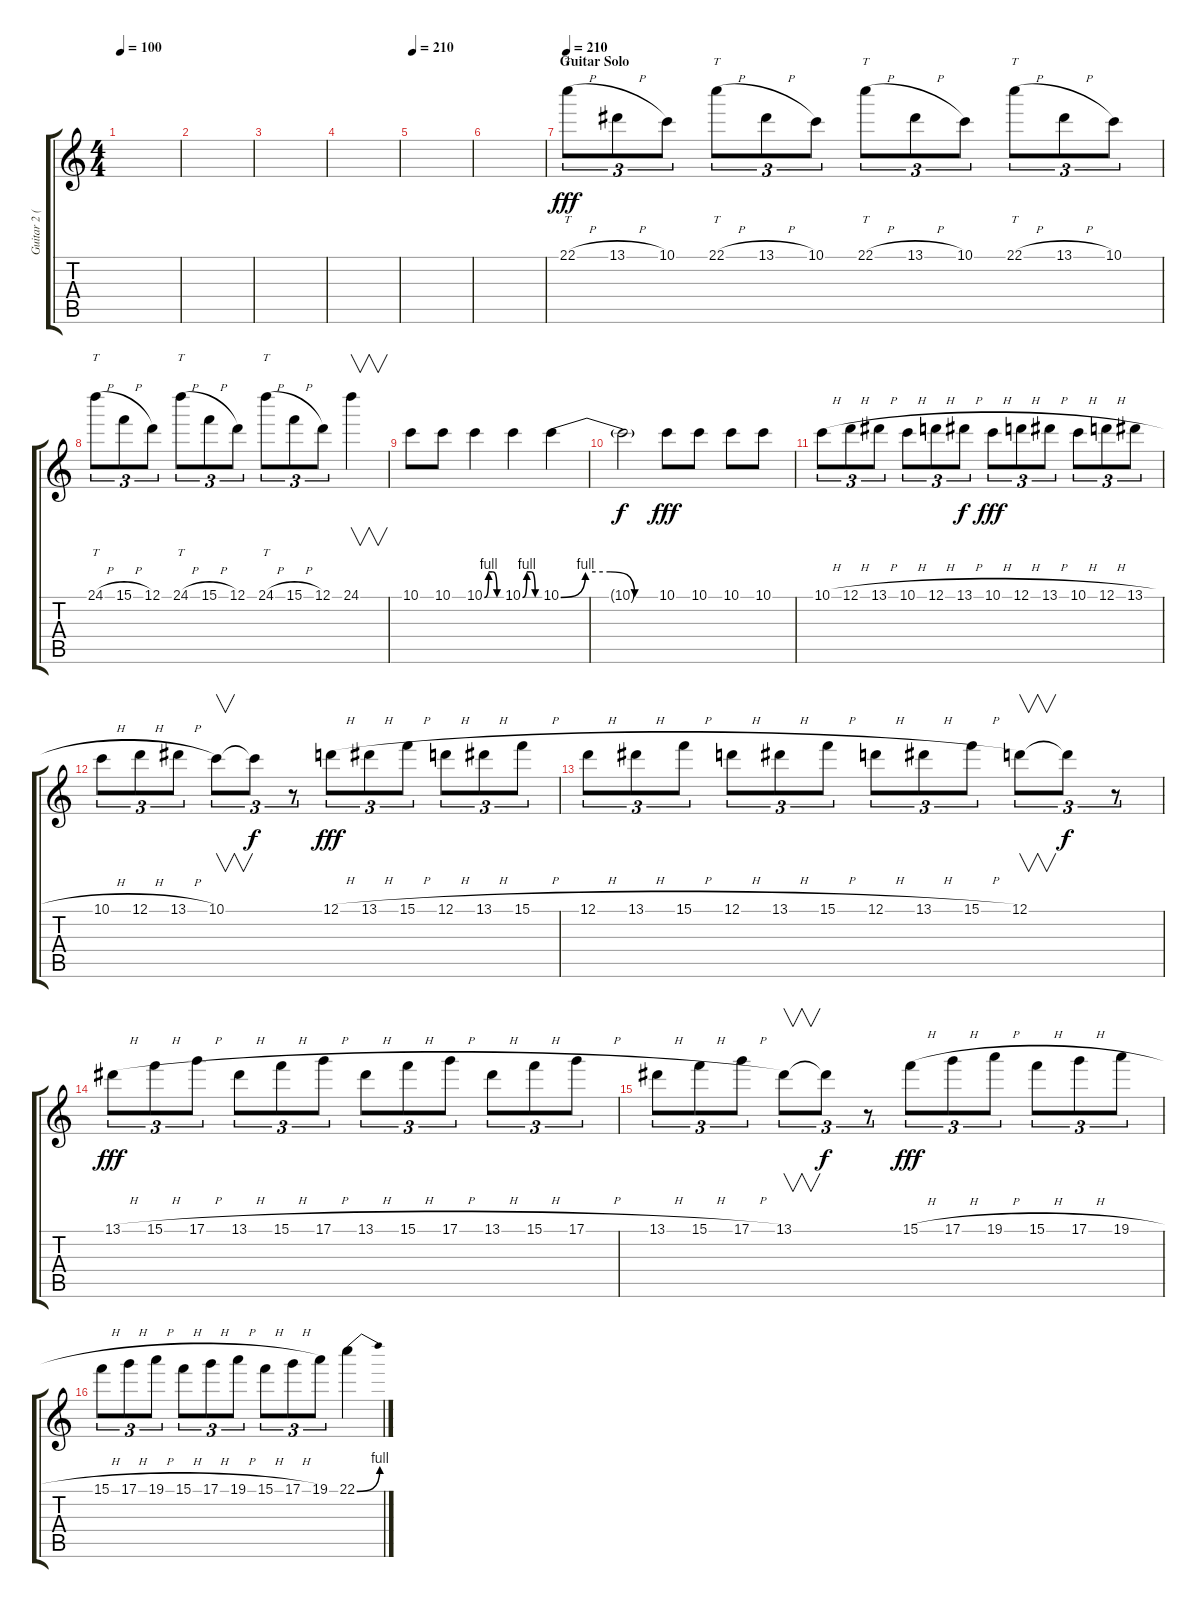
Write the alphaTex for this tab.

\track ("Guitar 2 (Solo Guitar)" "Guitar 2 (") {instrument overdrivenguitar}
\staff {score tabs}
\tuning (D4 A3 F3 C3 G2 C2) {hide}
\ts (4 4)
\tempo 100
\clef g2
\ks c
|
|
|
|
\tempo 210
|
|
\section ("" "Guitar Solo")
\tempo 210
22.1{h}.8{tt tu (3 2) dy fff volume 16} 13.1{h}.8{tu (3 2)} 10.1.8{tu (3 2)} 22.1{h}.8{tt tu (3 2)} 13.1{h}.8{tu (3 2)} 10.1.8{tu (3 2)} 22.1{h}.8{tt tu (3 2)} 13.1{h}.8{tu (3 2)} 10.1.8{tu (3 2)} 22.1{h}.8{tt tu (3 2)} 13.1{h}.8{tu (3 2)} 10.1.8{tu (3 2)} |
24.1{h}.8{tt tu (3 2)} 15.1{h}.8{tu (3 2)} 12.1.8{tu (3 2)} 24.1{h}.8{tt tu (3 2)} 15.1{h}.8{tu (3 2)} 12.1.8{tu (3 2)} 24.1{h}.8{tt tu (3 2)} 15.1{h}.8{tu (3 2)} 12.1.8{tu (3 2)} 24.1.4{v} |
10.1.8 10.1.8 10.1{be (custom 0 0 15 4 30 4 45 0 60 0)}.4 10.1{be (custom 0 0 15 4 30 4 45 0 60 0)}.4 10.1{be (custom 0 0 15 4 30 4 45 0 60 0)}.4 |
10.1{t}.2{dy f} 10.1.8{dy fff} 10.1.8 10.1.8 10.1.8 |
10.1{h}.8{tu (3 2)} 12.1{h}.8{tu (3 2)} 13.1{h}.8{tu (3 2)} 10.1{h}.8{tu (3 2)} 12.1{h}.8{tu (3 2)} 13.1{h}.8{tu (3 2) dy f} 10.1{h}.8{tu (3 2) dy fff} 12.1{h}.8{tu (3 2)} 13.1{h}.8{tu (3 2)} 10.1{h}.8{tu (3 2)} 12.1{h}.8{tu (3 2)} 13.1{h}.8{tu (3 2)} |
10.1{h}.8{tu (3 2)} 12.1{h}.8{tu (3 2)} 13.1{h}.8{tu (3 2)} 10.1.8{v tu (3 2)} 10.1{t}.8{tu (3 2) dy f} r.8{tu (3 2)} 12.1{h}.8{tu (3 2) dy fff} 13.1{h}.8{tu (3 2)} 15.1{h}.8{tu (3 2)} 12.1{h}.8{tu (3 2)} 13.1{h}.8{tu (3 2)} 15.1{h}.8{tu (3 2)} |
12.1{h}.8{tu (3 2)} 13.1{h}.8{tu (3 2)} 15.1{h}.8{tu (3 2)} 12.1{h}.8{tu (3 2)} 13.1{h}.8{tu (3 2)} 15.1{h}.8{tu (3 2)} 12.1{h}.8{tu (3 2)} 13.1{h}.8{tu (3 2)} 15.1{h}.8{tu (3 2)} 12.1.8{v tu (3 2)} 12.1{t}.8{tu (3 2) dy f} r.8{tu (3 2)} |
13.1{h}.8{tu (3 2) dy fff} 15.1{h}.8{tu (3 2)} 17.1{h}.8{tu (3 2)} 13.1{h}.8{tu (3 2)} 15.1{h}.8{tu (3 2)} 17.1{h}.8{tu (3 2)} 13.1{h}.8{tu (3 2)} 15.1{h}.8{tu (3 2)} 17.1{h}.8{tu (3 2)} 13.1{h}.8{tu (3 2)} 15.1{h}.8{tu (3 2)} 17.1{h}.8{tu (3 2)} |
13.1{h}.8{tu (3 2)} 15.1{h}.8{tu (3 2)} 17.1{h}.8{tu (3 2)} 13.1.8{v tu (3 2)} 13.1{t}.8{tu (3 2) dy f} r.8{tu (3 2)} 15.1{h}.8{tu (3 2) dy fff} 17.1{h}.8{tu (3 2)} 19.1{h}.8{tu (3 2)} 15.1{h}.8{tu (3 2)} 17.1{h}.8{tu (3 2)} 19.1{h}.8{tu (3 2)} |
15.1{h}.8{tu (3 2)} 17.1{h}.8{tu (3 2)} 19.1{h}.8{tu (3 2)} 15.1{h}.8{tu (3 2)} 17.1{h}.8{tu (3 2)} 19.1{h}.8{tu (3 2)} 15.1{h}.8{tu (3 2)} 17.1{h}.8{tu (3 2)} 19.1.8{tu (3 2)} 22.1{be (bend 0 0 60 4)}.4
